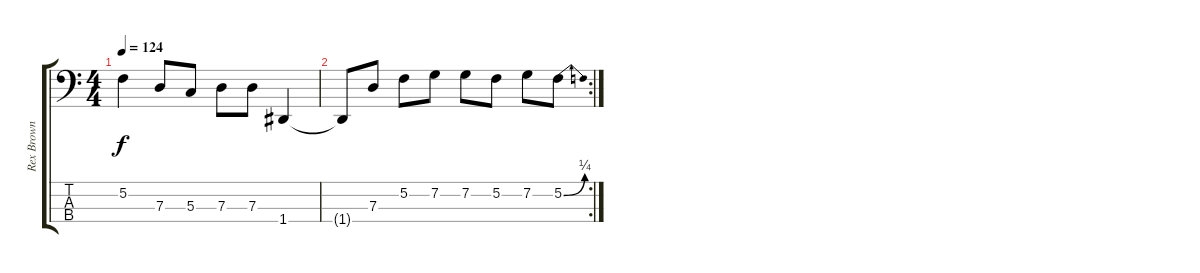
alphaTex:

\track ("Rex Brown" "Rex Brown") {instrument electricbasspick}
\staff {score tabs}
\tuning (F2 C2 G1 D1) {hide}
\ts (4 4)
\tempo 124
\clef f4
\ks c
5.2{t}.4{dy f} 7.3.8 5.3.8 7.3.8 7.3.8 1.4.4 |
\rc 2
1.4{t}.8 7.3.8 5.2.8 7.2.8 7.2.8 5.2.8 7.2.8 5.2{be (bend 0 0 60 1)}.8
